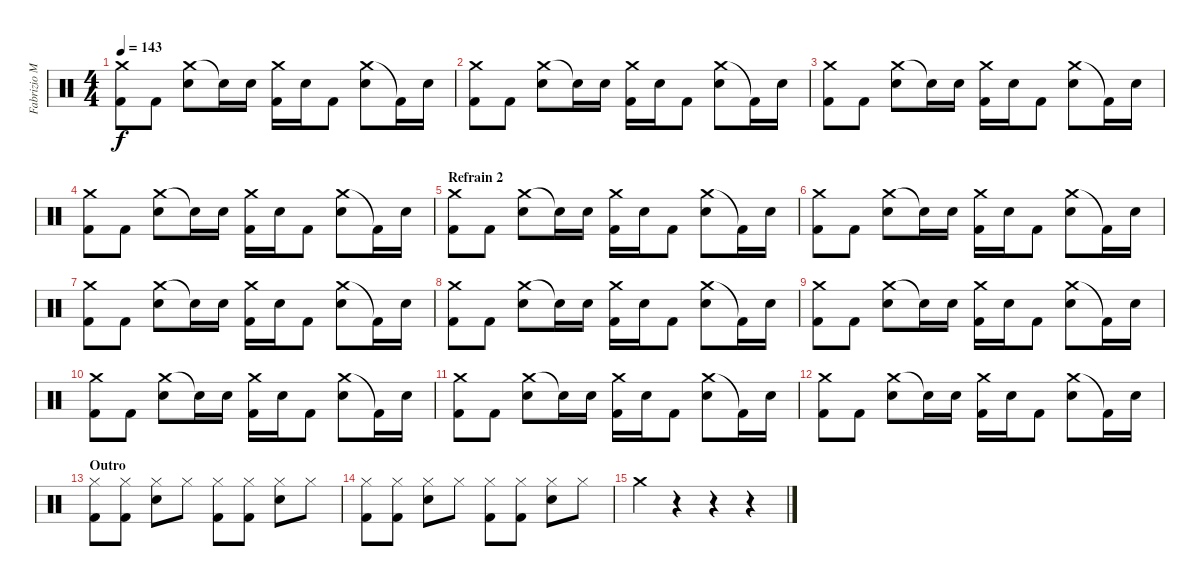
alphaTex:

\track ("Fabrizio Moretti" "Fabrizio M") {instrument percussion}
\staff {score}
\articulation defaults
\ts (4 4)
\tempo 143
\clef neutral
\ks c
("Crash medium (hit)" "Kick (hit) 2").8{dy f} "Kick (hit) 2".8 ("Crash medium (hit)" "Electric Snare (hit)").8 "Snare (hit)"{t}.16 "Electric Snare (hit)".16 ("Crash medium (hit)" "Kick (hit) 2").16 "Electric Snare (hit)".16 "Kick (hit) 2".8 ("Crash medium (hit)" "Electric Snare (hit)").8 "Kick (hit) 2"{t}.16 "Electric Snare (hit)".16 |
("Crash medium (hit)" "Kick (hit) 2").8 "Kick (hit) 2".8 ("Crash medium (hit)" "Electric Snare (hit)").8 "Snare (hit)"{t}.16 "Electric Snare (hit)".16 ("Crash medium (hit)" "Kick (hit) 2").16 "Electric Snare (hit)".16 "Kick (hit) 2".8 ("Crash medium (hit)" "Electric Snare (hit)").8 "Kick (hit) 2"{t}.16 "Electric Snare (hit)".16 |
("Crash medium (hit)" "Kick (hit) 2").8 "Kick (hit) 2".8 ("Crash medium (hit)" "Electric Snare (hit)").8 "Snare (hit)"{t}.16 "Electric Snare (hit)".16 ("Crash medium (hit)" "Kick (hit) 2").16 "Electric Snare (hit)".16 "Kick (hit) 2".8 ("Crash medium (hit)" "Electric Snare (hit)").8 "Kick (hit) 2"{t}.16 "Electric Snare (hit)".16 |
("Crash medium (hit)" "Kick (hit) 2").8 "Kick (hit) 2".8 ("Crash medium (hit)" "Electric Snare (hit)").8 "Snare (hit)"{t}.16 "Electric Snare (hit)".16 ("Crash medium (hit)" "Kick (hit) 2").16 "Electric Snare (hit)".16 "Kick (hit) 2".8 ("Crash medium (hit)" "Electric Snare (hit)").8 "Kick (hit) 2"{t}.16 "Electric Snare (hit)".16 |
\section ("" "Refrain 2")
("Crash medium (hit)" "Kick (hit) 2").8 "Kick (hit) 2".8 ("Crash medium (hit)" "Electric Snare (hit)").8 "Snare (hit)"{t}.16 "Electric Snare (hit)".16 ("Crash medium (hit)" "Kick (hit) 2").16 "Electric Snare (hit)".16 "Kick (hit) 2".8 ("Crash medium (hit)" "Electric Snare (hit)").8 "Kick (hit) 2"{t}.16 "Electric Snare (hit)".16 |
("Crash medium (hit)" "Kick (hit) 2").8 "Kick (hit) 2".8 ("Crash medium (hit)" "Electric Snare (hit)").8 "Snare (hit)"{t}.16 "Electric Snare (hit)".16 ("Crash medium (hit)" "Kick (hit) 2").16 "Electric Snare (hit)".16 "Kick (hit) 2".8 ("Crash medium (hit)" "Electric Snare (hit)").8 "Kick (hit) 2"{t}.16 "Electric Snare (hit)".16 |
("Crash medium (hit)" "Kick (hit) 2").8 "Kick (hit) 2".8 ("Crash medium (hit)" "Electric Snare (hit)").8 "Snare (hit)"{t}.16 "Electric Snare (hit)".16 ("Crash medium (hit)" "Kick (hit) 2").16 "Electric Snare (hit)".16 "Kick (hit) 2".8 ("Crash medium (hit)" "Electric Snare (hit)").8 "Kick (hit) 2"{t}.16 "Electric Snare (hit)".16 |
("Crash medium (hit)" "Kick (hit) 2").8 "Kick (hit) 2".8 ("Crash medium (hit)" "Electric Snare (hit)").8 "Snare (hit)"{t}.16 "Electric Snare (hit)".16 ("Crash medium (hit)" "Kick (hit) 2").16 "Electric Snare (hit)".16 "Kick (hit) 2".8 ("Crash medium (hit)" "Electric Snare (hit)").8 "Kick (hit) 2"{t}.16 "Electric Snare (hit)".16 |
("Crash medium (hit)" "Kick (hit) 2").8 "Kick (hit) 2".8 ("Crash medium (hit)" "Electric Snare (hit)").8 "Snare (hit)"{t}.16 "Electric Snare (hit)".16 ("Crash medium (hit)" "Kick (hit) 2").16 "Electric Snare (hit)".16 "Kick (hit) 2".8 ("Crash medium (hit)" "Electric Snare (hit)").8 "Kick (hit) 2"{t}.16 "Electric Snare (hit)".16 |
("Crash medium (hit)" "Kick (hit) 2").8 "Kick (hit) 2".8 ("Crash medium (hit)" "Electric Snare (hit)").8 "Snare (hit)"{t}.16 "Electric Snare (hit)".16 ("Crash medium (hit)" "Kick (hit) 2").16 "Electric Snare (hit)".16 "Kick (hit) 2".8 ("Crash medium (hit)" "Electric Snare (hit)").8 "Kick (hit) 2"{t}.16 "Electric Snare (hit)".16 |
("Crash medium (hit)" "Kick (hit) 2").8 "Kick (hit) 2".8 ("Crash medium (hit)" "Electric Snare (hit)").8 "Snare (hit)"{t}.16 "Electric Snare (hit)".16 ("Crash medium (hit)" "Kick (hit) 2").16 "Electric Snare (hit)".16 "Kick (hit) 2".8 ("Crash medium (hit)" "Electric Snare (hit)").8 "Kick (hit) 2"{t}.16 "Electric Snare (hit)".16 |
("Crash medium (hit)" "Kick (hit) 2").8 "Kick (hit) 2".8 ("Crash medium (hit)" "Electric Snare (hit)").8 "Snare (hit)"{t}.16 "Electric Snare (hit)".16 ("Crash medium (hit)" "Kick (hit) 2").16 "Electric Snare (hit)".16 "Kick (hit) 2".8 ("Crash medium (hit)" "Electric Snare (hit)").8 "Kick (hit) 2"{t}.16 "Electric Snare (hit)".16 |
\section ("" "Outro")
("Hi-Hat (closed)" "Kick (hit) 2").8 ("Hi-Hat (closed)" "Kick (hit) 2").8 ("Hi-Hat (closed)" "Electric Snare (hit)").8 "Hi-Hat (closed)".8 ("Hi-Hat (closed)" "Kick (hit) 2").8 ("Hi-Hat (closed)" "Kick (hit) 2").8 ("Hi-Hat (closed)" "Electric Snare (hit)").8 "Hi-Hat (closed)".8 |
("Hi-Hat (closed)" "Kick (hit) 2").8 ("Hi-Hat (closed)" "Kick (hit) 2").8 ("Hi-Hat (closed)" "Electric Snare (hit)").8 "Hi-Hat (closed)".8 ("Hi-Hat (closed)" "Kick (hit) 2").8 ("Hi-Hat (closed)" "Kick (hit) 2").8 ("Hi-Hat (closed)" "Electric Snare (hit)").8 "Hi-Hat (closed)".8 |
"Crash medium (hit)".4 r.4 r.4 r.4
